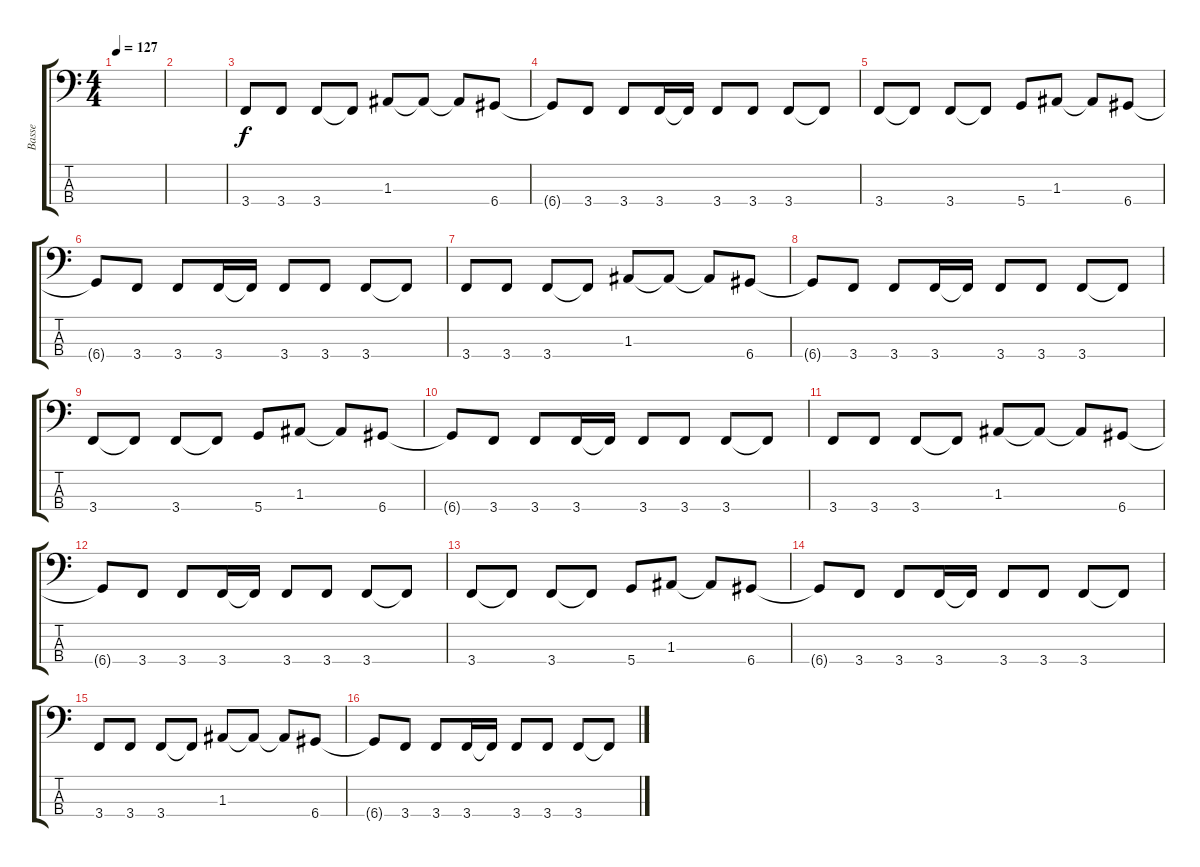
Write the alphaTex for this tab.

\track ("Basse" "Basse") {instrument electricbassfinger}
\staff {score tabs}
\tuning (G2 D2 A1 D1) {hide}
\ts (4 4)
\tempo 127
\clef f4
\ks c
|
|
3.4.8 3.4.8 3.4.8 3.4{t}.8 1.3.8 1.3{t}.8 1.3{t}.8 6.4.8 |
6.4{t}.8 3.4.8 3.4.8 3.4.16 3.4{t}.16 3.4.8 3.4.8 3.4.8 3.4{t}.8 |
3.4.8 3.4{t}.8 3.4.8 3.4{t}.8 5.4.8 1.3.8 1.3{t}.8 6.4.8 |
6.4{t}.8 3.4.8 3.4.8 3.4.16 3.4{t}.16 3.4.8 3.4.8 3.4.8 3.4{t}.8 |
3.4.8 3.4.8 3.4.8 3.4{t}.8 1.3.8 1.3{t}.8 1.3{t}.8 6.4.8 |
6.4{t}.8 3.4.8 3.4.8 3.4.16 3.4{t}.16 3.4.8 3.4.8 3.4.8 3.4{t}.8 |
3.4.8 3.4{t}.8 3.4.8 3.4{t}.8 5.4.8 1.3.8 1.3{t}.8 6.4.8 |
6.4{t}.8 3.4.8 3.4.8 3.4.16 3.4{t}.16 3.4.8 3.4.8 3.4.8 3.4{t}.8 |
3.4.8 3.4.8 3.4.8 3.4{t}.8 1.3.8 1.3{t}.8 1.3{t}.8 6.4.8 |
6.4{t}.8 3.4.8 3.4.8 3.4.16 3.4{t}.16 3.4.8 3.4.8 3.4.8 3.4{t}.8 |
3.4.8 3.4{t}.8 3.4.8 3.4{t}.8 5.4.8 1.3.8 1.3{t}.8 6.4.8 |
6.4{t}.8 3.4.8 3.4.8 3.4.16 3.4{t}.16 3.4.8 3.4.8 3.4.8 3.4{t}.8 |
3.4.8 3.4.8 3.4.8 3.4{t}.8 1.3.8 1.3{t}.8 1.3{t}.8 6.4.8 |
6.4{t}.8 3.4.8 3.4.8 3.4.16 3.4{t}.16 3.4.8 3.4.8 3.4.8 3.4{t}.8
